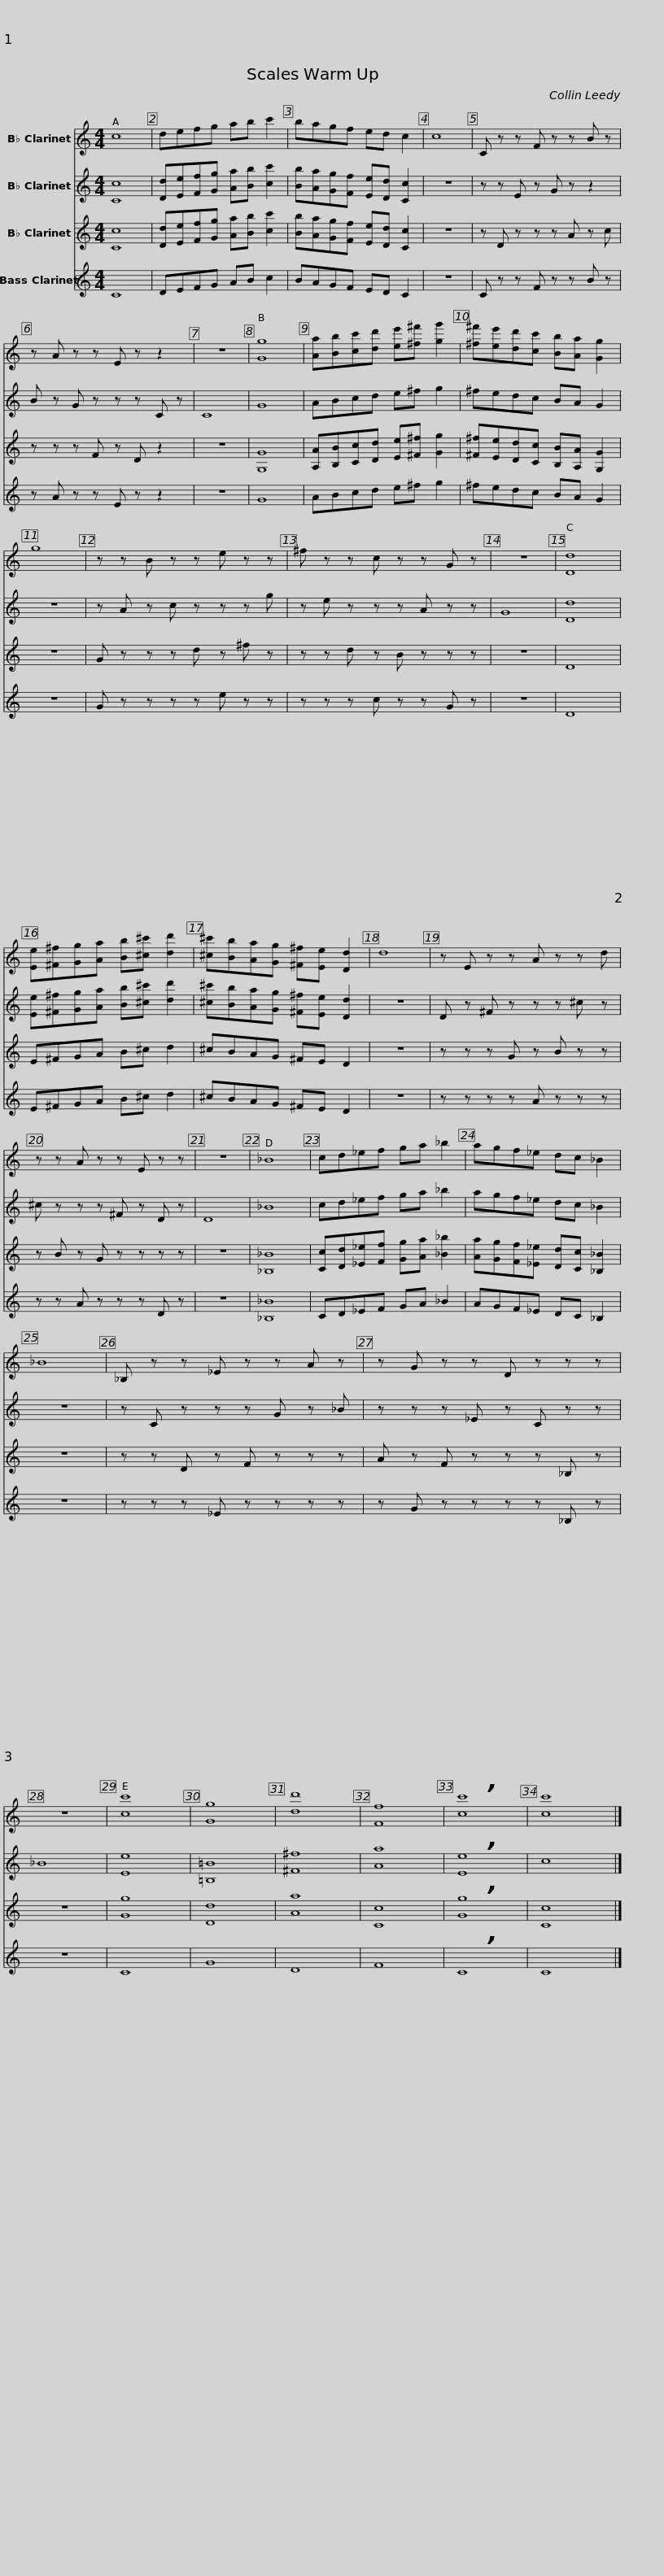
X:1
%%score 1 2 3 4
L:1/8
M:4/4
I:linebreak $
K:none
V:1 treble transpose=-2
V:2 treble transpose=-2
V:3 treble transpose=-2
V:4 treble transpose=-14
V:1
[K:C] c8 | defg ab c'2 | bagf ed c2 | c8 | C z z F z z B z |$ %5
 z A z z E z z2 | z8 | [Gg]8 | [Aa][Bb][cc'][dd'] [ee'][^f^f'] [gg']2 | [^f^f'][ee'][dd'][cc'] [Bb][Aa] [Gg]2 | %10
 g8 |$ z z B z z e z z | ^f z z c z z G z | z8 | [Dd]8 | %15
 [Ee][^F^f][Gg][Aa] [Bb][^c^c'] [dd']2 | [^c^c'][Bb][Aa][Gg] [^F^f][Ee] [Dd]2 | d8 |$ z E z z A z z d | z z A z z E z z | %20
 z8 | _B8 | cd_ef ga _b2 |$ agf_e dc _B2 | _B8 | %25
 _B, z z _E z z A z | z G z z D z z z | z8 | [cc']8 | [Gg]8 | %30
 [dd']8 |$ [Ff]8 | !breath![cc']8 | [cc']8 |] %34
V:2
[K:C] [Cc]8 | [Dd][Ee][Ff][Gg] [Aa][Bb] [cc']2 | [Bb][Aa][Gg][Ff] [Ee][Dd] [Cc]2 | z8 | z z E z G z z2 |$ %5
 B z G z z z C z | C8 | G8 | ABcd e^f g2 | ^fedc BA G2 | %10
 z8 |$ z A z c z z z g | z e z z z A z z | G8 | [Dd]8 | %15
 [Ee][^F^f][Gg][Aa] [Bb][^c^c'] [dd']2 | [^c^c'][Bb][Aa][Gg] [^F^f][Ee] [Dd]2 | z8 |$ D z ^F z z z ^c z | ^c z z z ^F z D z | %20
 D8 | _B8 | cd_ef ga _b2 |$ agf_e dc _B2 | z8 | %25
 z C z z z G z _B | z z z _E z C z z | _B8 | [Ee]8 | [=B,=B]8 | %30
 [^F^f]8 |$ [Aa]8 | !breath![Ee]8 | c8 |] %34
V:3
[K:C] [Cc]8 | [Dd][Ee][Ff][Gg] [Aa][Bb] [cc']2 | [Bb][Aa][Gg][Ff] [Ee][Dd] [Cc]2 | z8 | z D z z z A z c |$ %5
 z z z F z D z2 | z8 | [G,G]8 | [A,A][B,B][Cc][Dd] [Ee][^F^f] [Gg]2 | [^F^f][Ee][Dd][Cc] [B,B][A,A] [G,G]2 | %10
 z8 |$ G z z z d z ^f z | z z d z B z z z | z8 | D8 | %15
 E^FGA B^c d2 | ^cBAG ^FE D2 | z8 |$ z z z G z B z z | z B z G z z z z | %20
 z8 | [_B,_B]8 | [Cc][Dd][_E_e][Ff] [Gg][Aa] [_B_b]2 |$ [Aa][Gg][Ff][_E_e] [Dd][Cc] [_B,_B]2 | z8 | %25
 z z D z F z z z | A z F z z z _B, z | z8 | [Gg]8 | [Dd]8 | %30
 [Aa]8 |$ [Cc]8 | !breath![Gg]8 | [Cc]8 |] %34
V:4
[K:C] C8 | DEFG AB c2 | BAGF ED C2 | z8 | C z z F z z B z |$ %5
 z A z z E z z2 | z8 | G8 | ABcd e^f g2 | ^fedc BA G2 | %10
 z8 |$ G z z z z e z z | z z z c z z G z | z8 | D8 | %15
 E^FGA B^c d2 | ^cBAG ^FE D2 | z8 |$ z z z z A z z z | z z A z z z D z | %20
 z8 | [_B,_B]8 | CD_EF GA _B2 |$ AGF_E DC _B,2 | z8 | %25
 z z z _E z z z z | z G z z z z _B, z | z8 | C8 | G8 | %30
 D8 |$ F8 | !breath!C8 | C8 |] %34
